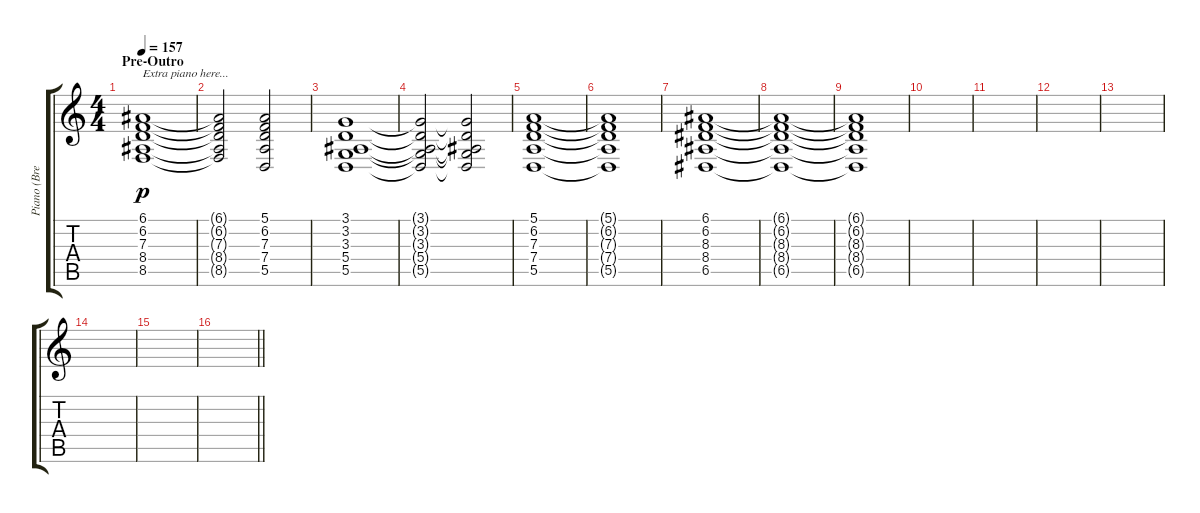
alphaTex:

\track ("Piano (Brendon Urie)" "Piano (Bre") {instrument electricgrandpiano}
\staff {score tabs}
\tuning (E4 B3 G3 D3 A2 E2) {hide}
\ts (4 4)
\section ("" "Pre-Outro")
\tempo 157
\clef g2
\ks c
(6.1 6.2 7.3 8.4 8.5).1{txt "Extra piano here..." dy p balance 16 instrument churchorgan} |
(6.1{t} 6.2{t} 7.3{t} 8.4{t} 8.5{t}).2 (5.1 6.2 7.3 7.4 5.5).2 |
(3.1 3.2 3.3 5.4 5.5).1 |
(3.1{t} 3.2{t} 3.3{t} 5.4{t} 5.5{t}).2 (3.1{t} 3.2{t} 3.3{t} 5.4{t} 5.5{t}).2 |
(5.1 6.2 7.3 7.4 5.5).1 |
(5.1{t} 6.2{t} 7.3{t} 7.4{t} 5.5{t}).1 |
(6.1 6.2 8.3 8.4 6.5).1 |
(6.1{t} 6.2{t} 8.3{t} 8.4{t} 6.5{t}).1 |
(6.1{t} 6.2{t} 8.3{t} 8.4{t} 6.5{t}).1{volume 0} |
|
|
|
|
|
|
\barLineRight lightlight
